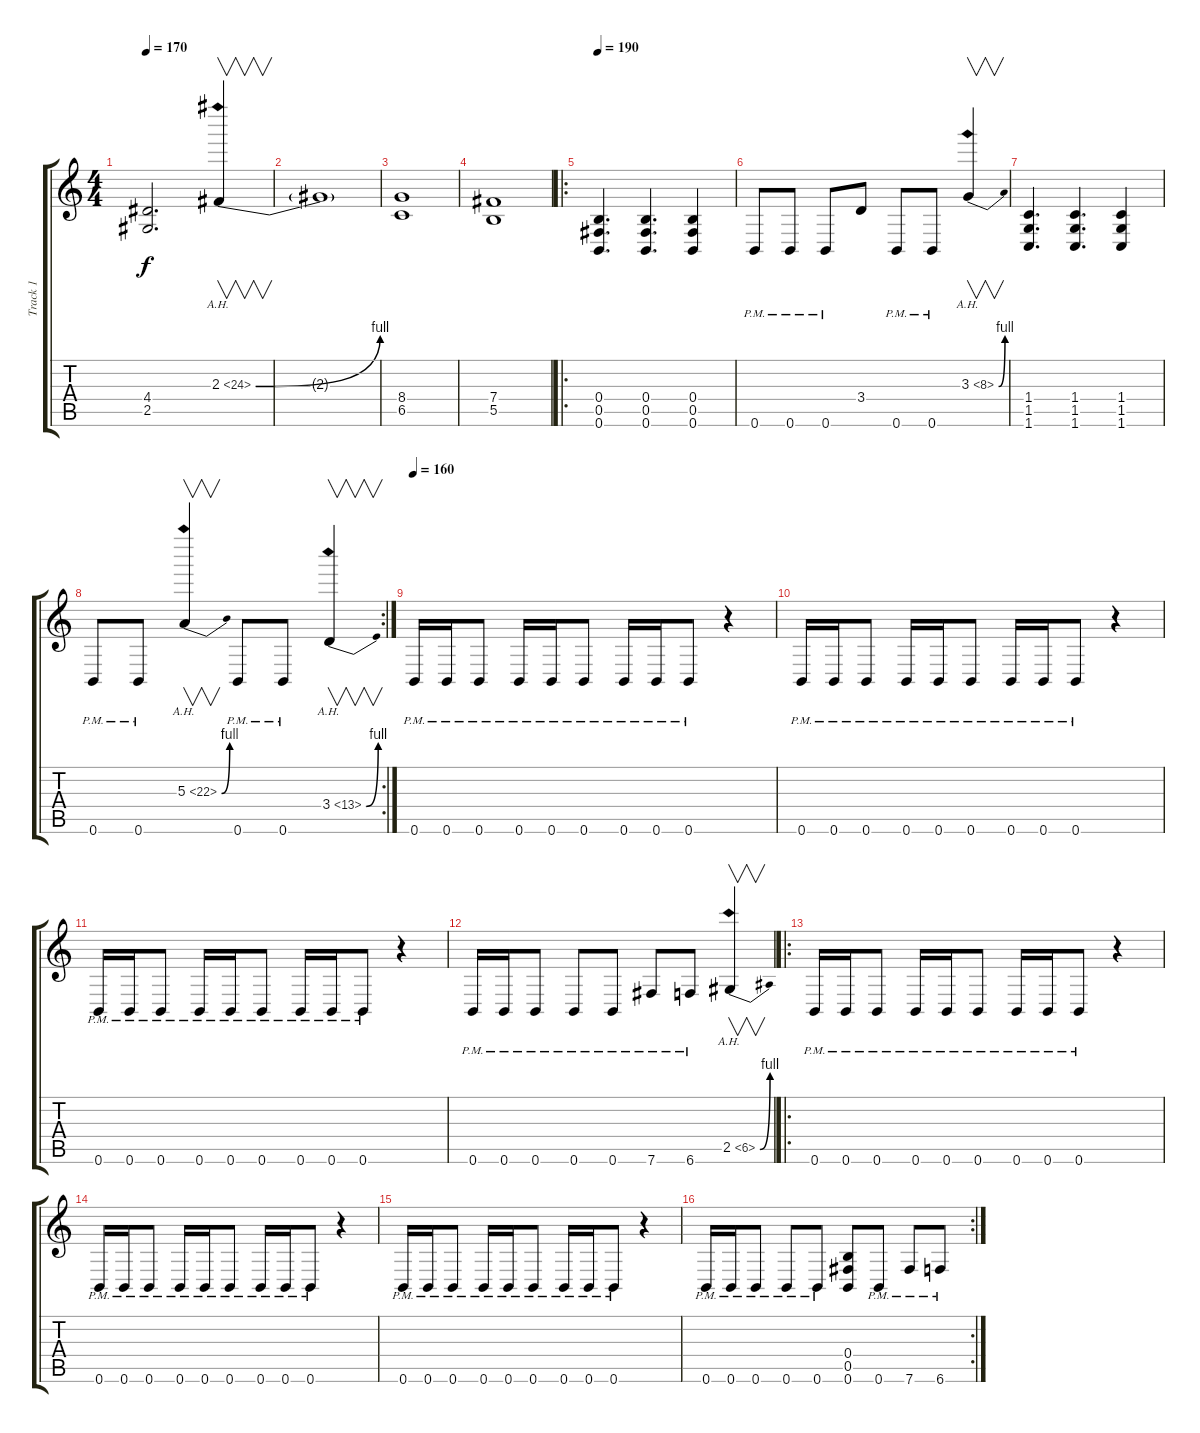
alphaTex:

\track ("Track 1" "Track 1") {instrument distortionguitar}
\staff {score tabs}
\tuning (Db4 Ab3 E3 B2 Gb2 B1) {hide}
\ts (4 4)
\tempo 170
\clef g2
\ks c
(4.4 2.5).2{d dy f} 2.3{be (bend 0 0 60 4) ah 22}.4{v} |
2.3{t}.1 |
(8.4 6.5).1 |
(7.4 5.5).1 |
\ro
\tempo 190
(0.4 0.5 0.6).4{d} (0.4 0.5 0.6).4{d} (0.4 0.5 0.6).4 |
0.6{pm}.8 0.6{pm}.8 0.6{pm}.8 3.4.8 0.6{pm}.8 0.6{pm}.8 3.3{be (bend 0 0 60 4) ah 5}.4{v} |
(1.4 1.5 1.6).4{d} (1.4 1.5 1.6).4{d} (1.4 1.5 1.6).4 |
\rc 2
0.6{pm}.8 0.6{pm}.8 5.3{be (bend 0 0 60 4) ah 17}.4{v} 0.6{pm}.8 0.6{pm}.8 3.4{be (bend 0 0 60 4) ah 10}.4{v} |
\tempo 160
0.6{pm}.16 0.6{pm}.16 0.6{pm}.8 0.6{pm}.16 0.6{pm}.16 0.6{pm}.8 0.6{pm}.16 0.6{pm}.16 0.6{pm}.8 r.4 |
0.6{pm}.16 0.6{pm}.16 0.6{pm}.8 0.6{pm}.16 0.6{pm}.16 0.6{pm}.8 0.6{pm}.16 0.6{pm}.16 0.6{pm}.8 r.4 |
0.6{pm}.16 0.6{pm}.16 0.6{pm}.8 0.6{pm}.16 0.6{pm}.16 0.6{pm}.8 0.6{pm}.16 0.6{pm}.16 0.6{pm}.8 r.4 |
0.6{pm}.16 0.6{pm}.16 0.6{pm}.8 0.6{pm}.8 0.6{pm}.8 7.6{pm}.8 6.6{pm}.8 2.5{be (bend 0 0 60 4) ah 4}.4{v} |
\ro
0.6{pm}.16 0.6{pm}.16 0.6{pm}.8 0.6{pm}.16 0.6{pm}.16 0.6{pm}.8 0.6{pm}.16 0.6{pm}.16 0.6{pm}.8 r.4 |
0.6{pm}.16 0.6{pm}.16 0.6{pm}.8 0.6{pm}.16 0.6{pm}.16 0.6{pm}.8 0.6{pm}.16 0.6{pm}.16 0.6{pm}.8 r.4 |
0.6{pm}.16 0.6{pm}.16 0.6{pm}.8 0.6{pm}.16 0.6{pm}.16 0.6{pm}.8 0.6{pm}.16 0.6{pm}.16 0.6{pm}.8 r.4 |
\rc 2
0.6{pm}.16 0.6{pm}.16 0.6{pm}.8 0.6{pm}.8 0.6{pm}.8 (0.4 0.5 0.6).8 0.6{pm}.8 7.6{pm}.8 6.6{pm}.8
